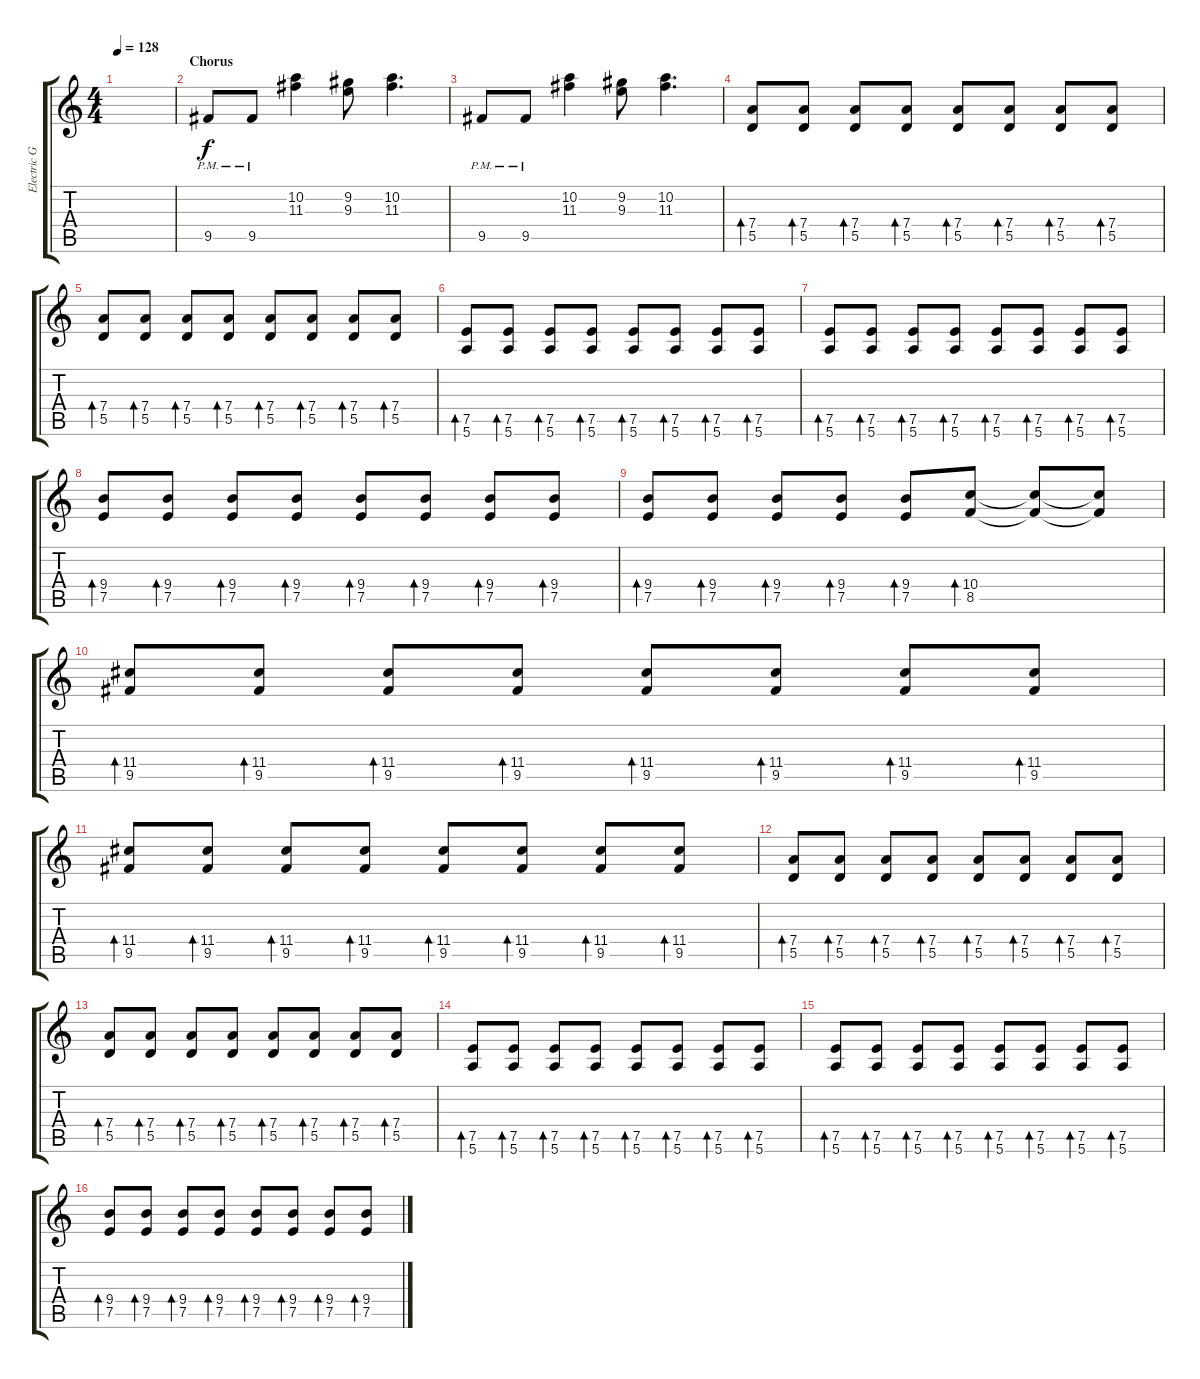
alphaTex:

\track ("Electric Guitar" "Electric G") {instrument overdrivenguitar}
\staff {score tabs}
\tuning (E4 B3 G3 D3 A2 E2) {hide}
\ts (4 4)
\tempo 128
\clef g2
\ks c
|
\section ("" "Chorus")
9.5{pm}.8 9.5{pm}.8 (10.2 11.3).4 (9.2 9.3).8 (10.2 11.3).4{d} |
9.5{pm}.8 9.5{pm}.8 (10.2 11.3).4 (9.2 9.3).8 (10.2 11.3).4{d} |
(7.4 5.5).8{bd 30} (7.4 5.5).8{bd 30} (7.4 5.5).8{bd 30} (7.4 5.5).8{bd 30} (7.4 5.5).8{bd 30} (7.4 5.5).8{bd 30} (7.4 5.5).8{bd 30} (7.4 5.5).8{bd 30} |
(7.4 5.5).8{bd 30} (7.4 5.5).8{bd 30} (7.4 5.5).8{bd 30} (7.4 5.5).8{bd 30} (7.4 5.5).8{bd 30} (7.4 5.5).8{bd 30} (7.4 5.5).8{bd 30} (7.4 5.5).8{bd 30} |
(7.5 5.6).8{bd 30} (7.5 5.6).8{bd 30} (7.5 5.6).8{bd 30} (7.5 5.6).8{bd 30} (7.5 5.6).8{bd 30} (7.5 5.6).8{bd 30} (7.5 5.6).8{bd 30} (7.5 5.6).8{bd 30} |
(7.5 5.6).8{bd 30} (7.5 5.6).8{bd 30} (7.5 5.6).8{bd 30} (7.5 5.6).8{bd 30} (7.5 5.6).8{bd 30} (7.5 5.6).8{bd 30} (7.5 5.6).8{bd 30} (7.5 5.6).8{bd 30} |
(9.4 7.5).8{bd 30} (9.4 7.5).8{bd 30} (9.4 7.5).8{bd 30} (9.4 7.5).8{bd 30} (9.4 7.5).8{bd 30} (9.4 7.5).8{bd 30} (9.4 7.5).8{bd 30} (9.4 7.5).8{bd 30} |
(9.4 7.5).8{bd 30} (9.4 7.5).8{bd 30} (9.4 7.5).8{bd 30} (9.4 7.5).8{bd 30} (9.4 7.5).8{bd 30} (10.4 8.5).8{bd 30} (10.4{t} 8.5{t}).8 (10.4{t} 8.5{t}).8 |
(11.4 9.5).8{bd 30} (11.4 9.5).8{bd 30} (11.4 9.5).8{bd 30} (11.4 9.5).8{bd 30} (11.4 9.5).8{bd 30} (11.4 9.5).8{bd 30} (11.4 9.5).8{bd 30} (11.4 9.5).8{bd 30} |
(11.4 9.5).8{bd 30} (11.4 9.5).8{bd 30} (11.4 9.5).8{bd 30} (11.4 9.5).8{bd 30} (11.4 9.5).8{bd 30} (11.4 9.5).8{bd 30} (11.4 9.5).8{bd 30} (11.4 9.5).8{bd 30} |
(7.4 5.5).8{bd 30} (7.4 5.5).8{bd 30} (7.4 5.5).8{bd 30} (7.4 5.5).8{bd 30} (7.4 5.5).8{bd 30} (7.4 5.5).8{bd 30} (7.4 5.5).8{bd 30} (7.4 5.5).8{bd 30} |
(7.4 5.5).8{bd 30} (7.4 5.5).8{bd 30} (7.4 5.5).8{bd 30} (7.4 5.5).8{bd 30} (7.4 5.5).8{bd 30} (7.4 5.5).8{bd 30} (7.4 5.5).8{bd 30} (7.4 5.5).8{bd 30} |
(7.5 5.6).8{bd 30} (7.5 5.6).8{bd 30} (7.5 5.6).8{bd 30} (7.5 5.6).8{bd 30} (7.5 5.6).8{bd 30} (7.5 5.6).8{bd 30} (7.5 5.6).8{bd 30} (7.5 5.6).8{bd 30} |
(7.5 5.6).8{bd 30} (7.5 5.6).8{bd 30} (7.5 5.6).8{bd 30} (7.5 5.6).8{bd 30} (7.5 5.6).8{bd 30} (7.5 5.6).8{bd 30} (7.5 5.6).8{bd 30} (7.5 5.6).8{bd 30} |
(9.4 7.5).8{bd 30} (9.4 7.5).8{bd 30} (9.4 7.5).8{bd 30} (9.4 7.5).8{bd 30} (9.4 7.5).8{bd 30} (9.4 7.5).8{bd 30} (9.4 7.5).8{bd 30} (9.4 7.5).8{bd 30}
